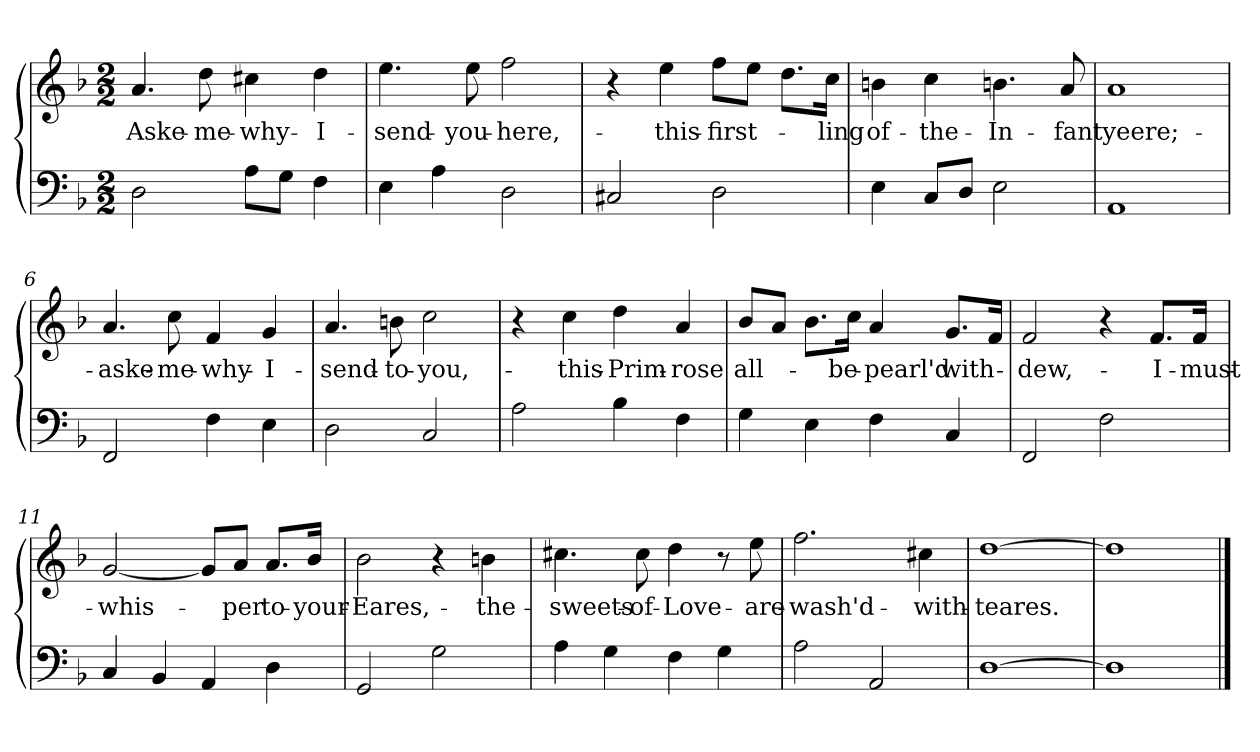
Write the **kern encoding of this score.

**kern	**kern	**text
*part2	*part1	*part1
*staff2	*staff1	*staff1
*clefF4	*clefG2	*
*k[b-]	*k[b-]	*
*F:	*F:	*
*M2/2	*M2/2	*
=1	=1	=1
2D\	4.a/	Aske-
.	8dd\	me-
8A\L	4cc#X\	why-
8G\J	.	.
4F\	4dd\	I-
=2	=2	=2
4E\	4.ee\	send-
4A\	.	.
.	8ee\	you-
2D\	2ff\	here,-
=3	=3	=3
2C#X/	4r	.
.	4ee\	this-
2D\	8ff\L	first-
.	8ee\J	.
.	8.dd\L	.
.	16cc\Jk	-ling
=4	=4	=4
4E\	4bn\	of-
8C/L	4cc\	the-
8D/J	.	.
2E\	4.bn\	In-
.	8a/	-fant
=5	=5	=5
1AA/	1a/	yeere;-
=6	=6	=6
2FF/	4.a/	aske-
.	8cc\	me-
4F\	4f/	why-
4E\	4g/	I-
=7	=7	=7
2D\	4.a/	send-
.	8bn\	to-
2C/	2cc\	you,-
!!LO:LB:g=z
=8	=8	=8
2A\	4r	.
.	4cc\	this-
4B-\	4dd\	Prim-
4F\	4a/	-rose
=9	=9	=9
4G\	8b-/L	all-
.	8a/J	.
4E\	8.b-\L	.
.	16cc\Jk	be-
4F\	4a/	-pearl'd
4C/	8.g/L	with-
.	16f/Jk	.
=10	=10	=10
2FF/	2f/	dew,-
2F\	4r	.
.	8.f/L	I-
.	16f/Jk	must-
=11	=11	=11
4C/	[2g/	whis-
4BB-/	.	.
4AA/	8g/L]	.
.	8a/J	-per
4D\	8.a/L	to-
.	16b-/Jk	your-
!!LO:LB:g=z
=12	=12	=12
2GG/	2b-\	Eares,-
2G\	4r	.
.	4bn\	the-
=13	=13	=13
4A\	4.cc#X\	sweets-
4G\	.	.
.	8cc#\	of-
4F\	4dd\	Love-
4G\	8r	.
.	8ee\	are-
=14	=14	=14
2A\	2.ff\	wash'd-
2AA/	.	.
.	4cc#X\	with-
=15	=15	=15
[1D\	[1dd\	teares.-
=16	=16	=16
1D\]	1dd\]	-
==	==	==
*-	*-	*-
